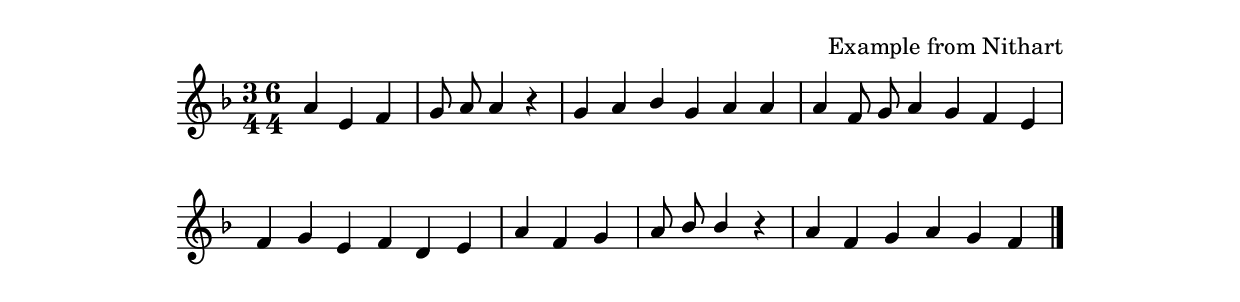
\version "2.4"
\paper{ linewidth=15\cm leftmargin=3\cm rightmargin=3\cm indent=0\mm }

% Figure 42

tsNithart = \markup {
 \number { \column < "3" "4" > \column < "6" "4" > }
}

\header { composer = "Example from Nithart" }

\score {
 \new Staff \with { }
 \relative c'' {
  \clef treble
  \key f \major
  \set Score.timing = ##f
  \override Staff.TimeSignature #'print-function = #Text_interface::print
  \override Staff.TimeSignature #'text = #tsNithart
  a4 e f \bar "|" g8 a a4 r \bar "|" g a \stemUp bes g a a \bar "|"
  a f8 g a4 g f e \bar "|" f g e f d e \bar "|"
  a f g \bar "|" a8 bes \stemUp bes4 r \bar "|" a f g a g f \bar "|."
 }
 \layout { }
 \midi { \tempo 4=112 }
}

